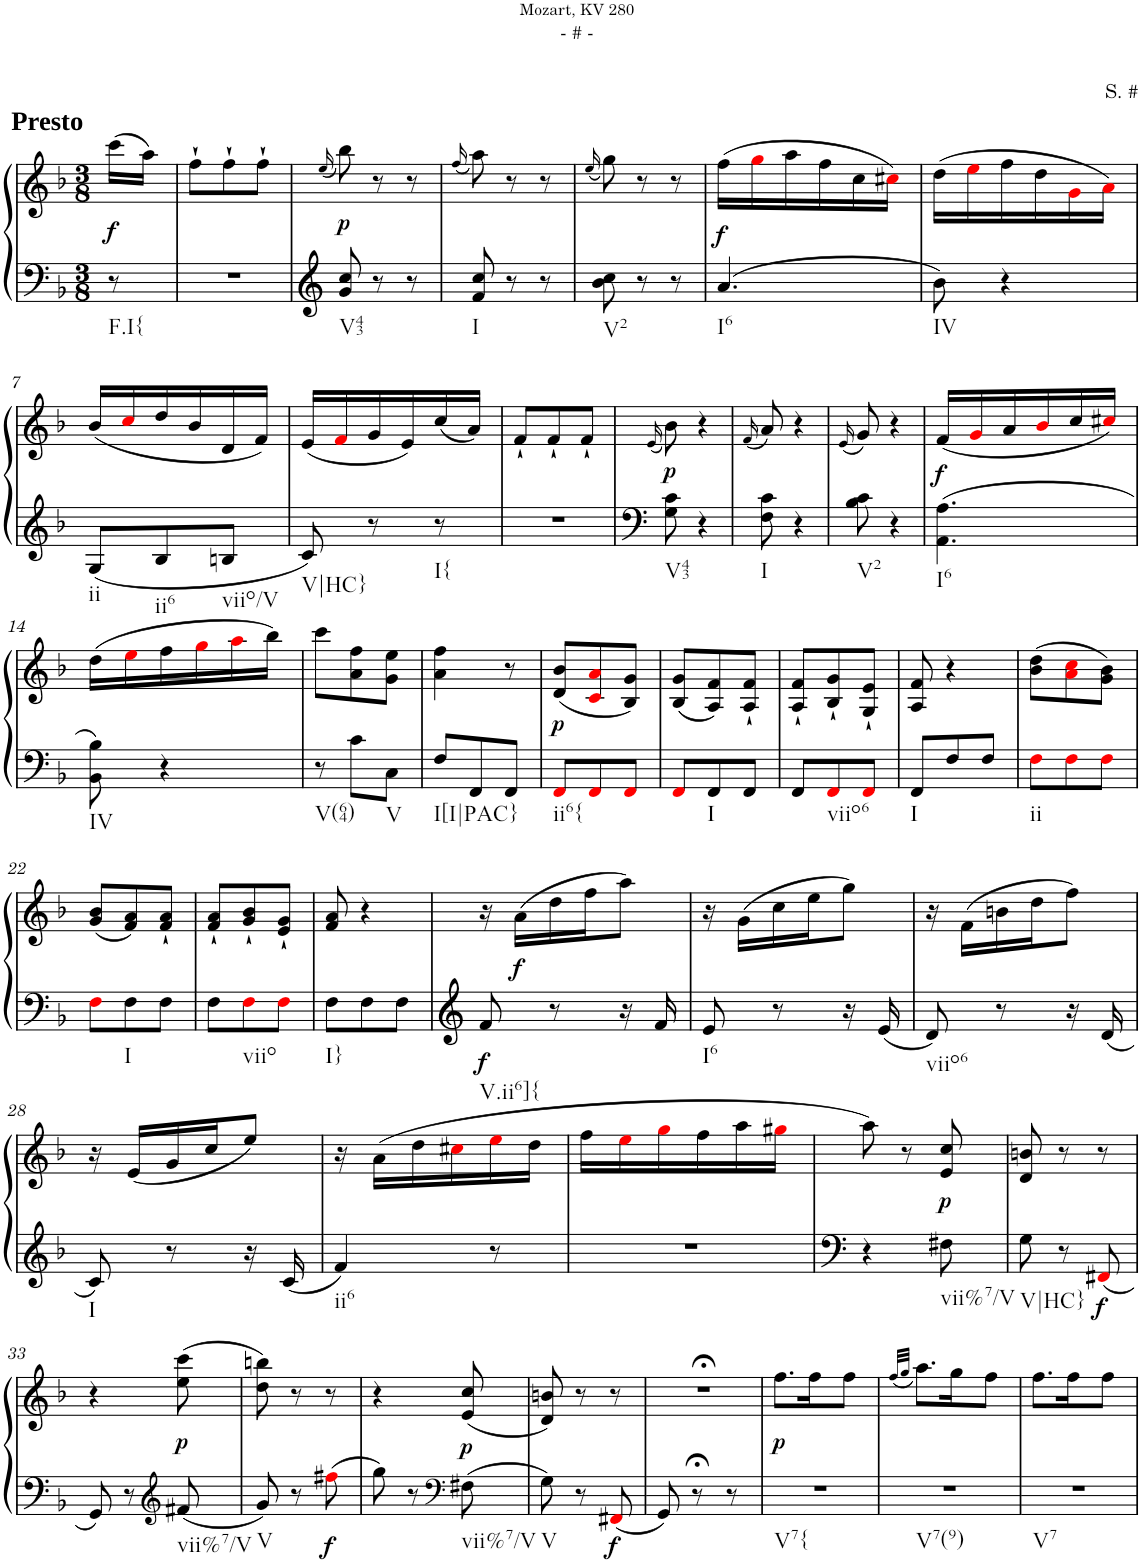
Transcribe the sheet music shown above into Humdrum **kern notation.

**kern	**kern	**dynam
*part1	*part1	*part1
*staff2	*staff1	*staff1/2
*I"Klavier linke Hand	*	*
*clefF4	*clefG2	*
*k[b-]	*k[b-]	*
*M3/8	*M3/8	*
=	=	=
!	!LO:TX:a:B:t=Presto	!
!LO:TX:b:t=F.I{	!	!
!	!	!LO:DY:b
8r	(16ccc\LL	f
.	16aa\JJ)	.
=1	=1	=1
4.r	8ff`\L	.
.	8ff`\	.
.	8ff`\J	.
=2	=2	=2
.	(16qee/	.
!LO:TX:b:t=V43	!	!
!	!	!LO:DY:b
8g/ 8cc/	8bb-\)	p
8r	8r	.
8r	8r	.
=3	=3	=3
.	(16qff/	.
!LO:TX:b:t=I	!	!
8f/ 8cc/	8aa\)	.
8r	8r	.
8r	8r	.
=4	=4	=4
.	(16qee/	.
!LO:TX:b:t=V2	!	!
8b-\ 8cc\	8gg\)	.
8r	8r	.
8r	8r	.
=5	=5	=5
!LO:TX:b:t=I6	!	!
!	!	!LO:DY:b
4.a/	(16ff\LL	f
.	16ggi\	.
.	16aa\	.
.	16ff\	.
.	16cc\	.
.	16cc#Xi\JJ)	.
=6	=6	=6
!LO:TX:b:t=IV	!	!
8b-\	(16dd\LL	.
.	16eei\	.
4r	16ff\	.
.	16dd\	.
.	16gi\	.
.	16ai\JJ)	.
!!LO:LB:g=z
=7	=7	=7
!LO:TX:b:t=ii	!	!
8G/L	(16b-/LL	.
.	16cci/	.
!LO:TX:b:t=ii6	!	!
8B-/	16dd/	.
.	16b-/	.
!LO:TX:b:t=viio/V	!	!
8Bn/J	16d/	.
.	16f/JJ)	.
=8	=8	=8
!LO:TX:b:t=V|HC}	!	!
8c/	(16e/LL	.
.	16fi/	.
8r	16g/	.
.	16e/)	.
!LO:TX:b:t=I{	!	!
8r	(16cc/	.
.	16a/JJ)	.
=9	=9	=9
4.r	8f`/L	.
.	8f`/	.
.	8f`/J	.
=10	=10	=10
.	(16qe/	.
!LO:TX:b:t=V43	!	!
!	!	!LO:DY:b
8G\ 8c\	8b-\)	p
4r	4r	.
=11	=11	=11
.	(16qf/	.
!LO:TX:b:t=I	!	!
8F\ 8c\	8a/)	.
4r	4r	.
=12	=12	=12
.	(16qe/	.
!LO:TX:b:t=V2	!	!
8B-\ 8c\	8g/)	.
4r	4r	.
=13	=13	=13
!LO:TX:b:t=I6	!	!
!	!	!LO:DY:b
4.AA\ 4.A\	(16f/LL	f
.	16gi/	.
.	16a/	.
.	16b-i/	.
.	16cc/	.
.	16cc#Xi/JJ)	.
!!LO:LB:g=z
=14	=14	=14
!LO:TX:b:t=IV	!	!
8BB-\ 8B-\	(16dd\LL	.
.	16eei\	.
4r	16ff\	.
.	16ggi\	.
.	16aai\	.
.	16bb-\JJ)	.
=15	=15	=15
!LO:TX:b:t=V(64)	!	!
8r	8ccc\L	.
8c\L	8a\ 8ff\	.
!LO:TX:b:t=V	!	!
8C\J	8g\ 8ee\J	.
=16	=16	=16
!LO:TX:b:t=I[I|PAC}	!	!
8F/L	4a\ 4ff\	.
8FF/	.	.
8FF/J	8r	.
=17	=17	=17
!LO:TX:b:t=ii6{	!	!
!	!	!LO:DY:b
8FFi/L	(8d/ 8b-/L	p
8FFi/	8ci/ 8ai/	.
8FFi/J	8B-/ 8g/J)	.
=18	=18	=18
8FFi/L	(8B-/ 8g/L	.
!LO:TX:b:t=I	!	!
8FF/	8A/ 8f/)	.
8FF/J	8A/` 8f/`J	.
=19	=19	=19
8FF/L	8A/` 8f/`L	.
!LO:TX:b:t=viio6	!	!
8FFi/	8B-/` 8g/`	.
8FFi/J	8G/` 8e/`J	.
=20	=20	=20
!LO:TX:b:t=I	!	!
8FF/L	8A/ 8f/	.
8F/	4r	.
8F/J	.	.
=21	=21	=21
!LO:TX:b:t=ii	!	!
8Fi\L	(8b-\ 8dd\L	.
8Fi\	8ai\ 8cci\	.
8Fi\J	8g\ 8b-\J)	.
!!LO:LB:g=z
=22	=22	=22
8Fi\L	(8g/ 8b-/L	.
!LO:TX:b:t=I	!	!
8F\	8f/ 8a/)	.
8F\J	8f/` 8a/`J	.
=23	=23	=23
8F\L	8f/` 8a/`L	.
!LO:TX:b:t=viio	!	!
8Fi\	8g/` 8b-/`	.
8Fi\J	8e/` 8g/`J	.
=24	=24	=24
!LO:TX:b:t=I}	!	!
8F\L	8f/ 8a/	.
8F\	4r	.
8F\J	.	.
=25	=25	=25
!LO:TX:b:t=V.ii6]{	!	!
!	!	!LO:DY:b=2
8f/	16r	f
!	!	!LO:DY:b
.	(16a\LL	f
8r	16dd\	.
.	16ff\J	.
16r	8aa\J)	.
16f/	.	.
=26	=26	=26
!LO:TX:b:t=I6	!	!
8e/	16r	.
.	(16g\LL	.
8r	16cc\	.
.	16ee\J	.
16r	8gg\J)	.
16e/	.	.
=27	=27	=27
!LO:TX:b:t=viio6	!	!
8d/	16r	.
.	(16f\LL	.
8r	16bn\	.
.	16dd\J	.
16r	8ff\J)	.
16d/	.	.
!!LO:LB:g=z
=28	=28	=28
!LO:TX:b:t=I	!	!
8c/	16r	.
.	(16e/LL	.
8r	16g/	.
.	16cc/J	.
16r	8ee/J)	.
16c/	.	.
=29	=29	=29
!LO:TX:b:t=ii6	!	!
4f/	16r	.
.	(16a\LL	.
.	16dd\	.
.	16cc#Xi\	.
8r	16eei\	.
.	16dd\JJ	.
=30	=30	=30
4.r	16ff\LL	.
.	16eei\	.
.	16ggi\	.
.	16ff\	.
.	16aa\	.
.	16gg#Xi\JJ	.
=31	=31	=31
4r	8aa\)	.
.	8r	.
!LO:TX:b:t=vii%7/V	!	!
!	!	!LO:DY:b
8F#X\	8e/ 8cc/	p
=32	=32	=32
!LO:TX:b:t=V|HC}	!	!
8G\	8d/ 8bn/	.
8r	8r	.
!	!	!LO:DY:b=2
8FF#Xi/	8r	f
!!LO:LB:g=z
=33	=33	=33
8GG/	4r	.
8r	.	.
*clefG2	*	*
!LO:TX:b:t=vii%7/V	!	!
!	!	!LO:DY:b
8f#X/	(8ee\ 8ccc\	p
=34	=34	=34
!LO:TX:b:t=V	!	!
8g/	8dd\ 8bbn\)	.
8r	8r	.
!	!	!LO:DY:b=2
8ff#Xi\	8r	f
=35	=35	=35
8gg\	4r	.
8r	.	.
*clefF4	*	*
!LO:TX:b:t=vii%7/V	!	!
!	!	!LO:DY:b
8F#X\	(8e/ 8cc/	p
=36	=36	=36
!LO:TX:b:t=V	!	!
8G\	8d/ 8bn/)	.
8r	8r	.
!	!	!LO:DY:b=2
8FF#Xi/	8r	f
=37	=37	=37
8GG/	4.r;<	.
8r;<	.	.
8r	.	.
=38	=38	=38
!LO:TX:b:t=V7{	!	!
!	!	!LO:DY:b
4.r	8.ff\L	p
.	16ff\K	.
.	8ff\J	.
=39	=39	=39
.	(32qff/LLL	.
.	32qgg/JJJ	.
!LO:TX:b:t=V7(9)	!	!
4.r	8.aa\L)	.
.	16gg\K	.
.	8ff\J	.
=40	=40	=40
!LO:TX:b:t=V7	!	!
4.r	8.ff\L	.
.	16ff\K	.
.	8ff\J	.
=	=	=
*-	*-	*-
